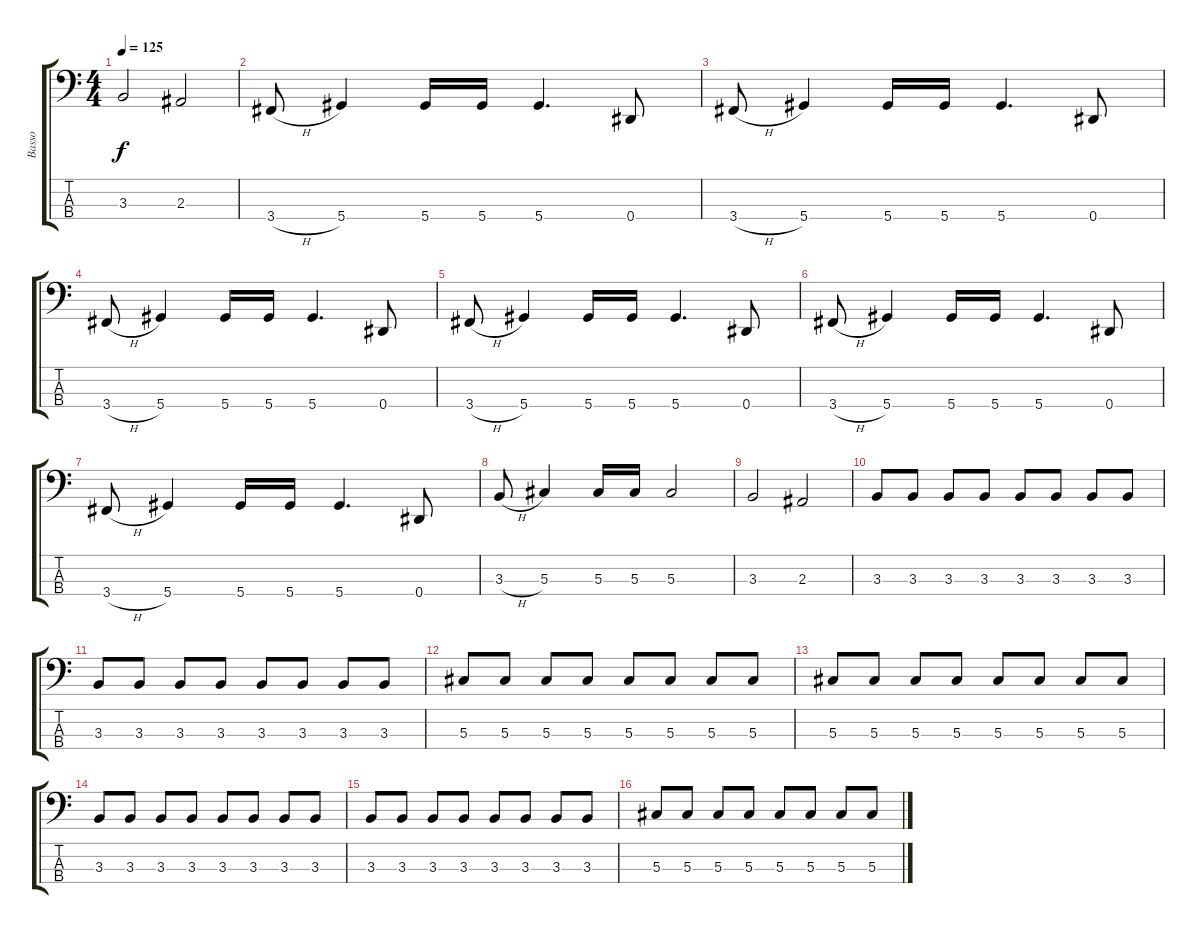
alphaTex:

\track ("Basso" "Basso") {instrument electricbassfinger}
\staff {score tabs}
\tuning (Gb2 Db2 Ab1 Eb1) {hide}
\ts (4 4)
\tempo 125
\clef f4
\ks c
3.3.2{dy f} 2.3.2 |
3.4{h}.8 5.4.4 5.4.16 5.4.16 5.4.4{d} 0.4.8 |
3.4{h}.8 5.4.4 5.4.16 5.4.16 5.4.4{d} 0.4.8 |
3.4{h}.8 5.4.4 5.4.16 5.4.16 5.4.4{d} 0.4.8 |
3.4{h}.8 5.4.4 5.4.16 5.4.16 5.4.4{d} 0.4.8 |
3.4{h}.8 5.4.4 5.4.16 5.4.16 5.4.4{d} 0.4.8 |
3.4{h}.8 5.4.4 5.4.16 5.4.16 5.4.4{d} 0.4.8 |
3.3{h}.8 5.3.4 5.3.16 5.3.16 5.3.2 |
3.3.2 2.3.2 |
3.3.8 3.3.8 3.3.8 3.3.8 3.3.8 3.3.8 3.3.8 3.3.8 |
3.3.8 3.3.8 3.3.8 3.3.8 3.3.8 3.3.8 3.3.8 3.3.8 |
5.3.8 5.3.8 5.3.8 5.3.8 5.3.8 5.3.8 5.3.8 5.3.8 |
5.3.8 5.3.8 5.3.8 5.3.8 5.3.8 5.3.8 5.3.8 5.3.8 |
3.3.8 3.3.8 3.3.8 3.3.8 3.3.8 3.3.8 3.3.8 3.3.8 |
3.3.8 3.3.8 3.3.8 3.3.8 3.3.8 3.3.8 3.3.8 3.3.8 |
5.3.8 5.3.8 5.3.8 5.3.8 5.3.8 5.3.8 5.3.8 5.3.8
